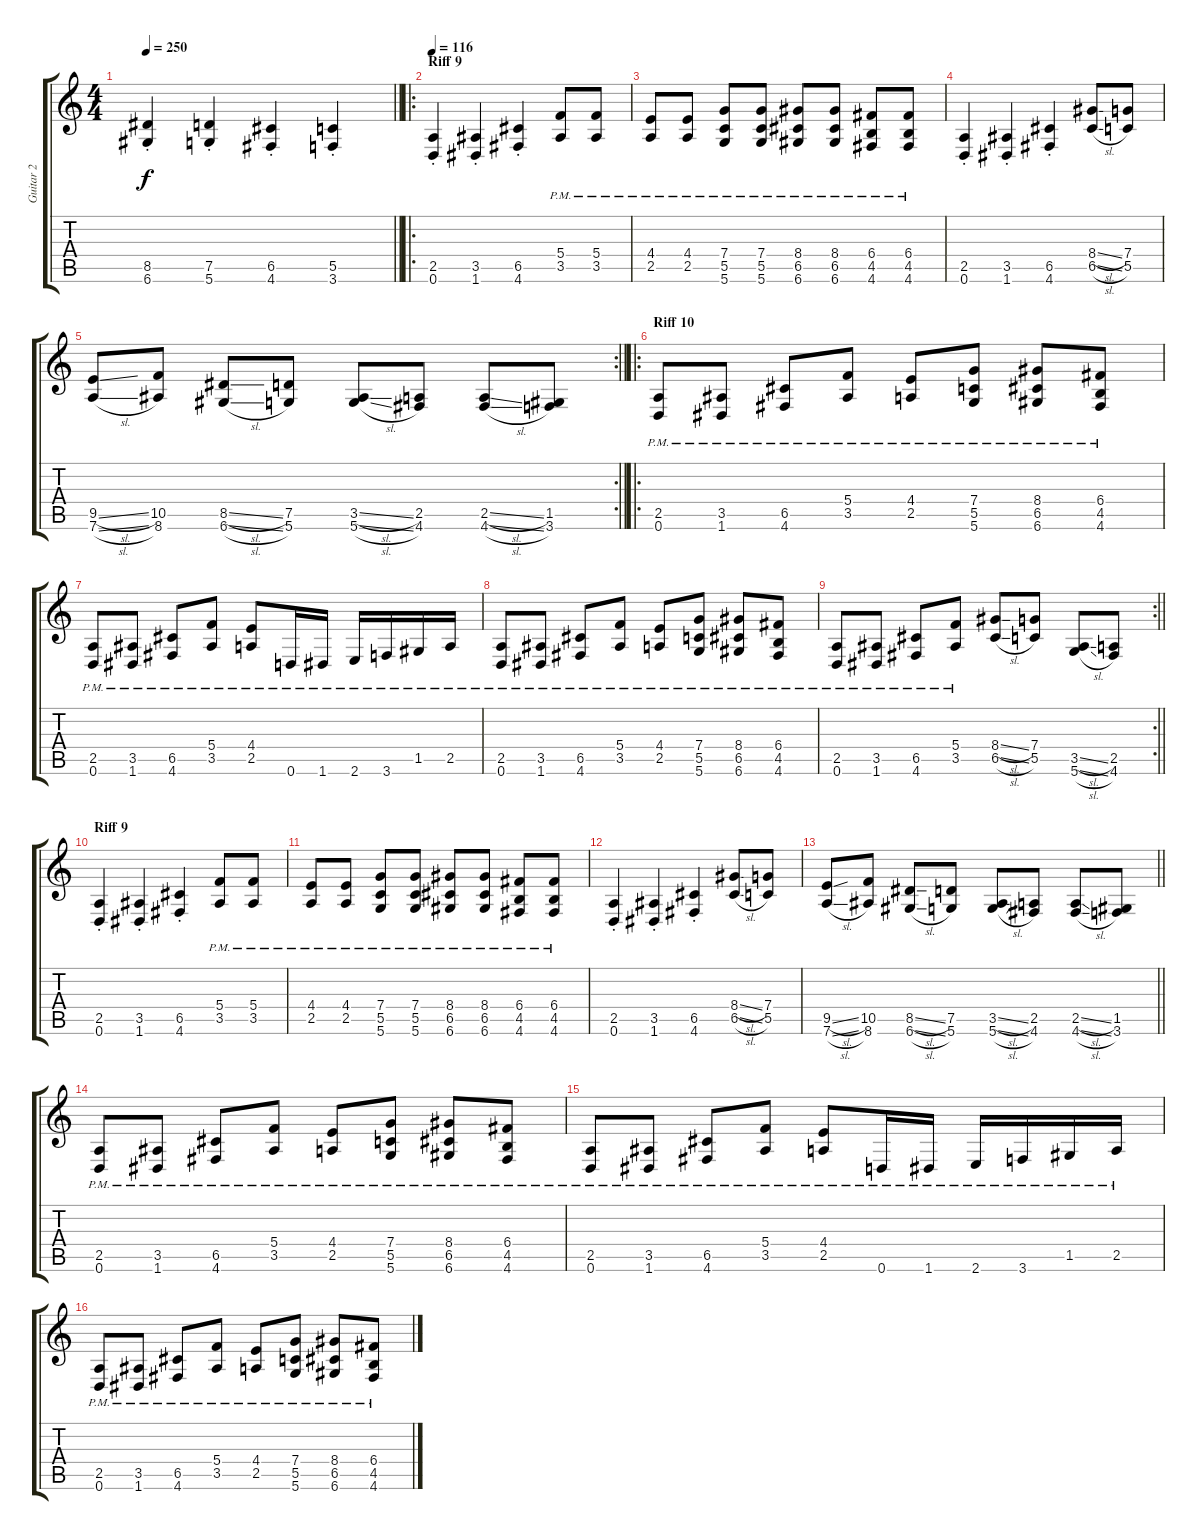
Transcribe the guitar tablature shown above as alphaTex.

\track ("Guitar 2" "Guitar 2") {instrument distortionguitar}
\staff {score tabs}
\tuning (D4 A3 F3 C3 G2 D2) {hide}
\ts (4 4)
\tempo 250
\clef g2
\barLineRight lightlight
\ks c
(8.5{st} 6.6{st}).4{dy f} (7.5{st} 5.6{st}).4 (6.5{st} 4.6{st}).4 (5.5{st} 3.6{st}).4 |
\ro
\section ("" "Riff 9")
\tempo 116
(2.5{st} 0.6{st}).4 (3.5{st} 1.6{st}).4 (6.5{st} 4.6{st}).4 (5.4{pm} 3.5{pm}).8 (5.4{pm} 3.5{pm}).8 |
(4.4{pm} 2.5{pm}).8 (4.4{pm} 2.5{pm}).8 (7.4{pm} 5.5{pm} 5.6{pm}).8 (7.4{pm} 5.5{pm} 5.6{pm}).8 (8.4{pm} 6.5{pm} 6.6{pm}).8 (8.4{pm} 6.5{pm} 6.6{pm}).8 (6.4{pm} 4.5{pm} 4.6{pm}).8 (6.4{pm} 4.5{pm} 4.6{pm}).8 |
(2.5{st} 0.6{st}).4 (3.5{st} 1.6{st}).4 (6.5{st} 4.6{st}).4 (8.4{sl} 6.5{sl}).8 (7.4 5.5).8 |
\rc 2
\barLineRight lightlight
(9.5{sl} 7.6{sl}).8 (10.5 8.6).8 (8.5{sl} 6.6{sl}).8 (7.5 5.6).8 (3.5{sl} 5.6{sl}).8 (2.5 4.6).8 (2.5{sl} 4.6{sl}).8 (1.5 3.6).8 |
\ro
\section ("" "Riff 10")
(2.5{pm} 0.6{pm}).8 (3.5{pm} 1.6{pm}).8 (6.5{pm} 4.6{pm}).8 (5.4{pm} 3.5{pm}).8 (4.4{pm} 2.5{pm}).8 (7.4{pm} 5.5{pm} 5.6{pm}).8 (8.4{pm} 6.5{pm} 6.6{pm}).8 (6.4{pm} 4.5{pm} 4.6{pm}).8 |
(2.5{pm} 0.6{pm}).8 (3.5{pm} 1.6{pm}).8 (6.5{pm} 4.6{pm}).8 (5.4{pm} 3.5{pm}).8 (4.4{pm} 2.5{pm}).8 0.6{pm}.16 1.6{pm}.16 2.6{pm}.16 3.6{pm}.16 1.5{pm}.16 2.5{pm}.16 |
(2.5{pm} 0.6{pm}).8 (3.5{pm} 1.6{pm}).8 (6.5{pm} 4.6{pm}).8 (5.4{pm} 3.5{pm}).8 (4.4{pm} 2.5{pm}).8 (7.4{pm} 5.5{pm} 5.6{pm}).8 (8.4{pm} 6.5{pm} 6.6{pm}).8 (6.4{pm} 4.5{pm} 4.6{pm}).8 |
\rc 2
\barLineRight lightlight
(2.5{pm} 0.6{pm}).8 (3.5{pm} 1.6{pm}).8 (6.5{pm} 4.6{pm}).8 (5.4{pm} 3.5{pm}).8 (8.4{sl} 6.5{sl}).8 (7.4 5.5).8 (3.5{sl} 5.6{sl}).8 (2.5 4.6).8 |
\section ("" "Riff 9")
(2.5{st} 0.6{st}).4 (3.5{st} 1.6{st}).4 (6.5{st} 4.6{st}).4 (5.4{pm} 3.5{pm}).8 (5.4{pm} 3.5{pm}).8 |
(4.4{pm} 2.5{pm}).8 (4.4{pm} 2.5{pm}).8 (7.4{pm} 5.5{pm} 5.6{pm}).8 (7.4{pm} 5.5{pm} 5.6{pm}).8 (8.4{pm} 6.5{pm} 6.6{pm}).8 (8.4{pm} 6.5{pm} 6.6{pm}).8 (6.4{pm} 4.5{pm} 4.6{pm}).8 (6.4{pm} 4.5{pm} 4.6{pm}).8 |
(2.5{st} 0.6{st}).4 (3.5{st} 1.6{st}).4 (6.5{st} 4.6{st}).4 (8.4{sl} 6.5{sl}).8 (7.4 5.5).8 |
\barLineRight lightlight
(9.5{sl} 7.6{sl}).8 (10.5 8.6).8 (8.5{sl} 6.6{sl}).8 (7.5 5.6).8 (3.5{sl} 5.6{sl}).8 (2.5 4.6).8 (2.5{sl} 4.6{sl}).8 (1.5 3.6).8 |
(2.5{pm} 0.6{pm}).8 (3.5{pm} 1.6{pm}).8 (6.5{pm} 4.6{pm}).8 (5.4{pm} 3.5{pm}).8 (4.4{pm} 2.5{pm}).8 (7.4{pm} 5.5{pm} 5.6{pm}).8 (8.4{pm} 6.5{pm} 6.6{pm}).8 (6.4{pm} 4.5{pm} 4.6{pm}).8 |
(2.5{pm} 0.6{pm}).8 (3.5{pm} 1.6{pm}).8 (6.5{pm} 4.6{pm}).8 (5.4{pm} 3.5{pm}).8 (4.4{pm} 2.5{pm}).8 0.6{pm}.16 1.6{pm}.16 2.6{pm}.16 3.6{pm}.16 1.5{pm}.16 2.5{pm}.16 |
(2.5{pm} 0.6{pm}).8 (3.5{pm} 1.6{pm}).8 (6.5{pm} 4.6{pm}).8 (5.4{pm} 3.5{pm}).8 (4.4{pm} 2.5{pm}).8 (7.4{pm} 5.5{pm} 5.6{pm}).8 (8.4{pm} 6.5{pm} 6.6{pm}).8 (6.4{pm} 4.5{pm} 4.6{pm}).8
